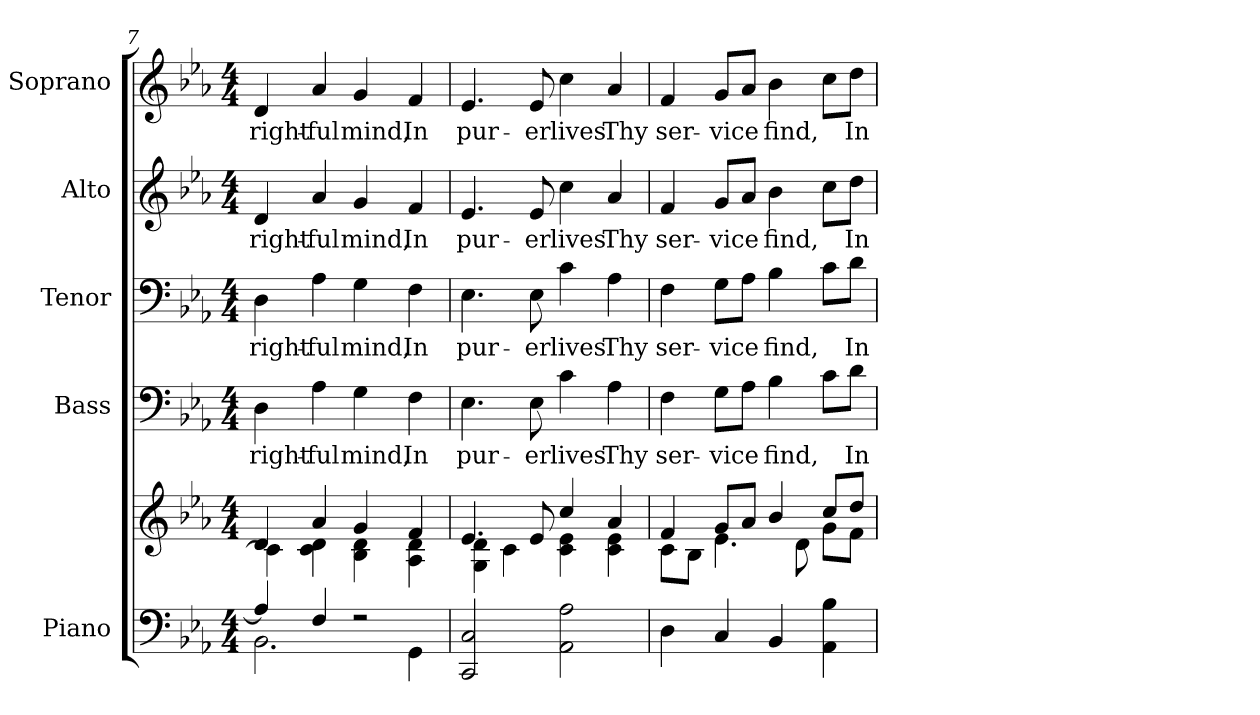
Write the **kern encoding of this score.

**kern	**kern	**kern	**text	**kern	**text	**kern	**text	**kern	**text
*part5	*part5	*part4	*part4	*part3	*part3	*part2	*part2	*part1	*part1
*staff6	*staff5	*staff4	*staff4	*staff3	*staff3	*staff2	*staff2	*staff1	*staff1
*I"Piano	*	*I"Bass	*	*I"Tenor	*	*I"Alto	*	*I"Soprano	*
*I'Pno.	*	*I'B.	*	*I'T.	*	*I'A.	*	*I'S.	*
!!LO:PB:g=z
*clefF4	*clefG2	*clefF4	*	*clefF4	*	*clefG2	*	*clefG2	*
*k[b-e-a-]	*k[b-e-a-]	*k[b-e-a-]	*	*k[b-e-a-]	*	*k[b-e-a-]	*	*k[b-e-a-]	*
*E-:	*E-:	*E-:	*	*E-:	*	*E-:	*	*E-:	*
*M4/4	*M4/4	*M4/4	*	*M4/4	*	*M4/4	*	*M4/4	*
=7	=7	=7	=7	=7	=7	=7	=7	=7	=7
*^	*^	*	*	*	*	*	*	*	*
!	!	!	!	!	!LO:LY:b:color=#000000	!	!	!	!	!	!
!	!	!	!	!	!	!	!LO:LY:b:color=#000000	!	!	!	!
!	!	!	!	!	!	!	!	!	!LO:LY:b:color=#000000	!	!
!	!	!	!	!	!	!	!	!	!	!	!LO:LY:b:color=#000000
4A-i/]	2.BB-i\	4di/	4ci\]	4Di\	right-	4Di\	right-	4di/	right-	4di/	right-
!	!	!	!	!	!LO:LY:b:color=#000000	!	!	!	!	!	!
!	!	!	!	!	!	!	!LO:LY:b:color=#000000	!	!	!	!
!	!	!	!	!	!	!	!	!	!LO:LY:b:color=#000000	!	!
!	!	!	!	!	!	!	!	!	!	!	!LO:LY:b:color=#000000
4Fi/	.	4a-i/	4ci\ 4di	4A-i\	-ful	4A-i\	-ful	4a-i/	-ful	4a-i/	-ful
!	!	!	!	!	!LO:LY:b:color=#000000	!	!	!	!	!	!
!	!	!	!	!	!	!	!LO:LY:b:color=#000000	!	!	!	!
!	!	!	!	!	!	!	!	!	!LO:LY:b:color=#000000	!	!
!	!	!	!	!	!	!	!	!	!	!	!LO:LY:b:color=#000000
2r	.	4gi/	4B-i\ 4di	4Gi\	mind,	4Gi\	mind,	4gi/	mind,	4gi/	mind,
!	!	!	!	!	!LO:LY:b:color=#000000	!	!	!	!	!	!
!	!	!	!	!	!	!	!LO:LY:b:color=#000000	!	!	!	!
!	!	!	!	!	!	!	!	!	!LO:LY:b:color=#000000	!	!
!	!	!	!	!	!	!	!	!	!	!	!LO:LY:b:color=#000000
.	4GGi\	4fi/	4A-i\ 4di	4Fi\	In	4Fi\	In	4fi/	In	4fi/	In
*v	*v	*	*	*	*	*	*	*	*	*	*
=8	=8	=8	=8	=8	=8	=8	=8	=8	=8	=8
*^	*	*	*	*	*	*	*	*	*	*
!	!	!	!	!	!LO:LY:b:color=#000000	!	!	!	!	!	!
*v	*v	*	*	*	*	*	*	*	*	*	*
*^	*	*	*	*	*	*	*	*	*	*
!	!	!	!	!	!	!	!LO:LY:b:color=#000000	!	!	!	!
*v	*v	*	*	*	*	*	*	*	*	*	*
*^	*	*	*	*	*	*	*	*	*	*
!	!	!	!	!	!	!	!	!	!LO:LY:b:color=#000000	!	!
*v	*v	*	*	*	*	*	*	*	*	*	*
*^	*	*	*	*	*	*	*	*	*	*
!	!	!	!	!	!	!	!	!	!	!	!LO:LY:b:color=#000000
*v	*v	*	*	*	*	*	*	*	*	*	*
2CCi/ 2Ci	4.e-i/	4Gi\ 4di	4.E-i\	pur-	4.E-i\	pur-	4.e-i/	pur-	4.e-i/	pur-
.	.	4ci\	.	.	.	.	.	.	.	.
!	!	!	!	!LO:LY:b:color=#000000	!	!	!	!	!	!
!	!	!	!	!	!	!LO:LY:b:color=#000000	!	!	!	!
!	!	!	!	!	!	!	!	!LO:LY:b:color=#000000	!	!
!	!	!	!	!	!	!	!	!	!	!LO:LY:b:color=#000000
.	8e-i/	.	8E-i\	-er	8E-i\	-er	8e-i/	-er	8e-i/	-er
!	!	!	!	!LO:LY:b:color=#000000	!	!	!	!	!	!
!	!	!	!	!	!	!LO:LY:b:color=#000000	!	!	!	!
!	!	!	!	!	!	!	!	!LO:LY:b:color=#000000	!	!
!	!	!	!	!	!	!	!	!	!	!LO:LY:b:color=#000000
2AA-i\ 2A-i	4cci/	4ci\ 4e-i	4ci\	lives	4ci\	lives	4cci\	lives	4cci\	lives
!	!	!	!	!LO:LY:b:color=#000000	!	!	!	!	!	!
!	!	!	!	!	!	!LO:LY:b:color=#000000	!	!	!	!
!	!	!	!	!	!	!	!	!LO:LY:b:color=#000000	!	!
!	!	!	!	!	!	!	!	!	!	!LO:LY:b:color=#000000
.	4a-i/	4ci\ 4e-i	4A-i\	Thy	4A-i\	Thy	4a-i/	Thy	4a-i/	Thy
!!LO:PB:g=z
=9	=9	=9	=9	=9	=9	=9	=9	=9	=9	=9
!	!	!	!	!LO:LY:b:color=#000000	!	!	!	!	!	!
!	!	!	!	!	!	!LO:LY:b:color=#000000	!	!	!	!
!	!	!	!	!	!	!	!	!LO:LY:b:color=#000000	!	!
!	!	!	!	!	!	!	!	!	!	!LO:LY:b:color=#000000
4Di\	4fi/	8ci\L	4Fi\	ser-	4Fi\	ser-	4fi/	ser-	4fi/	ser-
.	.	8B-i\J	.	.	.	.	.	.	.	.
!	!	!	!	!LO:LY:b:color=#000000	!	!	!	!	!	!
!	!	!	!	!	!	!LO:LY:b:color=#000000	!	!	!	!
!	!	!	!	!	!	!	!	!LO:LY:b:color=#000000	!	!
!	!	!	!	!	!	!	!	!	!	!LO:LY:b:color=#000000
4Ci/	8gi/L	4.e-i\	8Gi\L	-vice	8Gi\L	-vice	8gi/L	-vice	8gi/L	-vice
.	8a-i/J	.	8A-i\J	.	8A-i\J	.	8a-i/J	.	8a-i/J	.
!	!	!	!	!LO:LY:b:color=#000000	!	!	!	!	!	!
!	!	!	!	!	!	!LO:LY:b:color=#000000	!	!	!	!
!	!	!	!	!	!	!	!	!LO:LY:b:color=#000000	!	!
!	!	!	!	!	!	!	!	!	!	!LO:LY:b:color=#000000
4BB-i/	4b-i/	.	4B-i\	find,	4B-i\	find,	4b-i\	find,	4b-i\	find,
.	.	8di\	.	.	.	.	.	.	.	.
4AA-i\ 4B-i	8cci/L	8gi\L	8ci\L	.	8ci\L	.	8cci\L	.	8cci\L	.
!	!	!	!	!LO:LY:b:color=#000000	!	!	!	!	!	!
!	!	!	!	!	!	!LO:LY:b:color=#000000	!	!	!	!
!	!	!	!	!	!	!	!	!LO:LY:b:color=#000000	!	!
!	!	!	!	!	!	!	!	!	!	!LO:LY:b:color=#000000
.	8ddi/J	8fi\J	8di\J	In	8di\J	In	8ddi\J	In	8ddi\J	In
*	*v	*v	*	*	*	*	*	*	*	*
=	=	=	=	=	=	=	=	=	=
*-	*-	*-	*-	*-	*-	*-	*-	*-	*-
